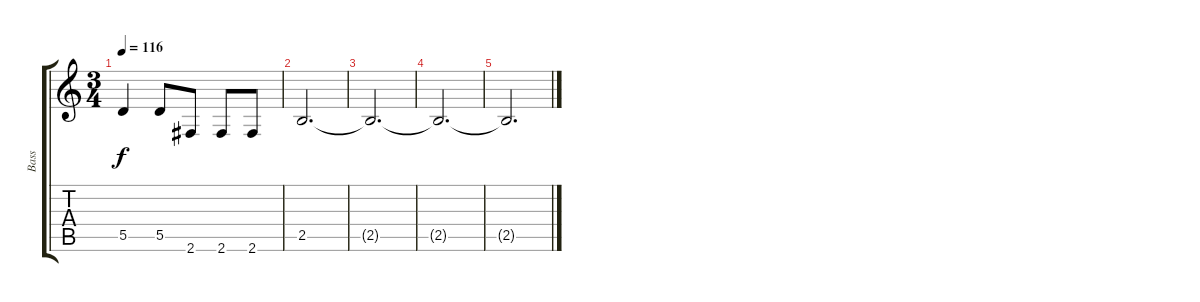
\track ("Bass" "Bass") {instrument electricbassfinger}
\staff {score tabs}
\tuning (E4 B3 G3 D3 A2 E2) {hide}
\ts (3 4)
\tempo 116
\clef g2
\ks c
5.5.4{dy f} 5.5.8 2.6.8 2.6.8 2.6.8 |
2.5.2{d} |
2.5{t}.2{d} |
2.5{t}.2{d} |
2.5{t}.2{d}
